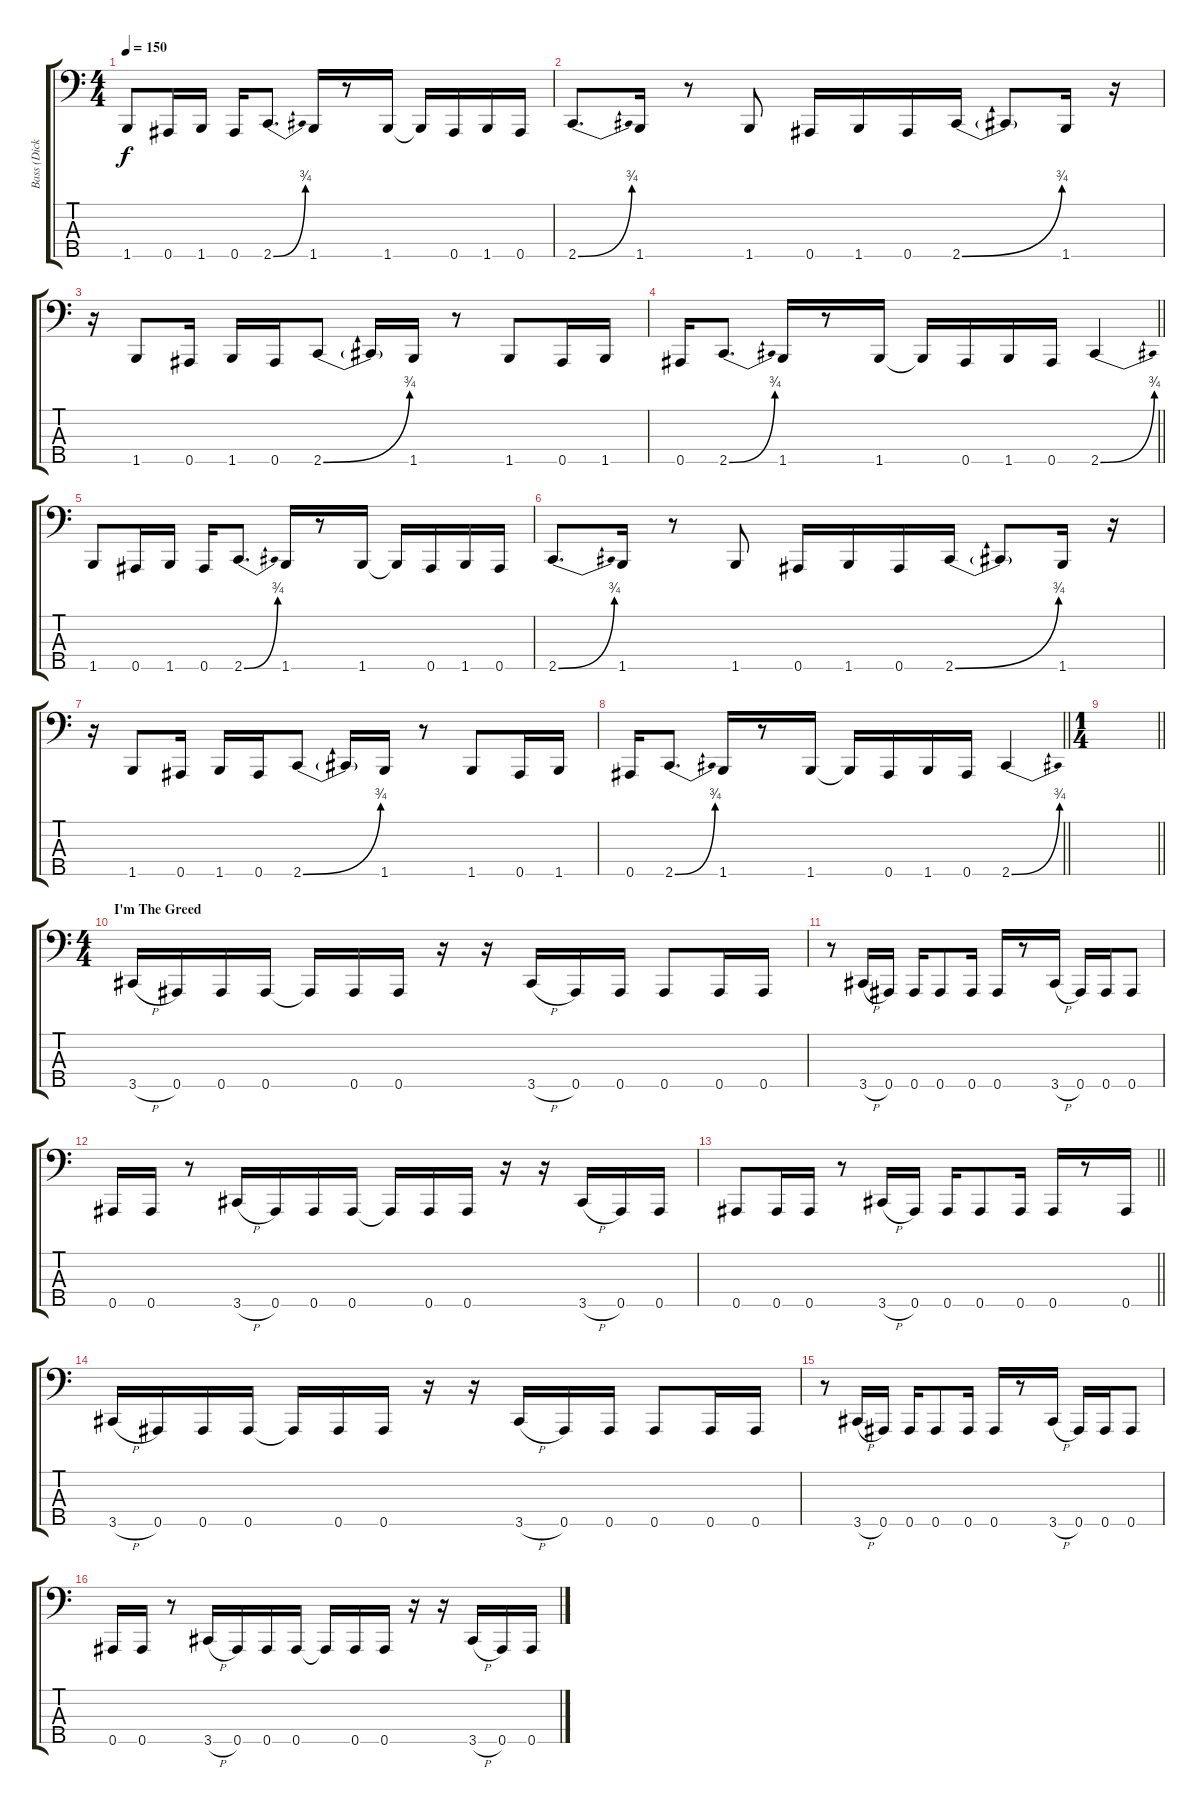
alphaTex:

\track ("Bass (Dick Lovgren)" "Bass (Dick") {instrument slapbass1}
\staff {score tabs}
\tuning (Gb2 Db2 Ab1 Eb1 Bb0) {hide}
\ts (4 4)
\tempo 150
\clef f4
\ks c
1.5.8{dy f} 0.5.16 1.5.16 0.5.16 2.5{be (bend 0 0 60 3)}.8{d} 1.5.16 r.8 1.5.16 1.5{t}.16 0.5.16 1.5.16 0.5.16 |
2.5{be (bend 0 0 60 3)}.8{d} 1.5.16 r.8 1.5.8 0.5.16 1.5.16 0.5.16 2.5{be (bend 0 0 60 3)}.16 2.5{t}.8 1.5.16 r.16 |
r.16 1.5.8 0.5.16 1.5.16 0.5.16 2.5{be (bend 0 0 60 3)}.8 2.5{t}.16 1.5.16 r.8 1.5.8 0.5.16 1.5.16 |
\barLineRight lightlight
0.5.16 2.5{be (bend 0 0 60 3)}.8{d} 1.5.16 r.8 1.5.16 1.5{t}.16 0.5.16 1.5.16 0.5.16 2.5{be (bend 0 0 60 3)}.4 |
1.5.8 0.5.16 1.5.16 0.5.16 2.5{be (bend 0 0 60 3)}.8{d} 1.5.16 r.8 1.5.16 1.5{t}.16 0.5.16 1.5.16 0.5.16 |
2.5{be (bend 0 0 60 3)}.8{d} 1.5.16 r.8 1.5.8 0.5.16 1.5.16 0.5.16 2.5{be (bend 0 0 60 3)}.16 2.5{t}.8 1.5.16 r.16 |
r.16 1.5.8 0.5.16 1.5.16 0.5.16 2.5{be (bend 0 0 60 3)}.8 2.5{t}.16 1.5.16 r.8 1.5.8 0.5.16 1.5.16 |
\barLineRight lightlight
0.5.16 2.5{be (bend 0 0 60 3)}.8{d} 1.5.16 r.8 1.5.16 1.5{t}.16 0.5.16 1.5.16 0.5.16 2.5{be (bend 0 0 60 3)}.4 |
\ts (1 4)
\barLineRight lightlight
|
\ts (4 4)
\section ("" "I'm The Greed")
3.5{h}.16 0.5.16 0.5.16 0.5.16 0.5{t}.16 0.5.16 0.5.16 r.16 r.16 3.5{h}.16 0.5.16 0.5.16 0.5.8 0.5.16 0.5.16 |
r.8 3.5{h}.16 0.5.16 0.5.16 0.5.8 0.5.16 0.5.16 r.8 3.5{h}.16 0.5.16 0.5.16 0.5.8 |
0.5.16 0.5.16 r.8 3.5{h}.16 0.5.16 0.5.16 0.5.16 0.5{t}.16 0.5.16 0.5.16 r.16 r.16 3.5{h}.16 0.5.16 0.5.16 |
\barLineRight lightlight
0.5.8 0.5.16 0.5.16 r.8 3.5{h}.16 0.5.16 0.5.16 0.5.8 0.5.16 0.5.16 r.8 0.5.16 |
3.5{h}.16 0.5.16 0.5.16 0.5.16 0.5{t}.16 0.5.16 0.5.16 r.16 r.16 3.5{h}.16 0.5.16 0.5.16 0.5.8 0.5.16 0.5.16 |
r.8 3.5{h}.16 0.5.16 0.5.16 0.5.8 0.5.16 0.5.16 r.8 3.5{h}.16 0.5.16 0.5.16 0.5.8 |
0.5.16 0.5.16 r.8 3.5{h}.16 0.5.16 0.5.16 0.5.16 0.5{t}.16 0.5.16 0.5.16 r.16 r.16 3.5{h}.16 0.5.16 0.5.16
